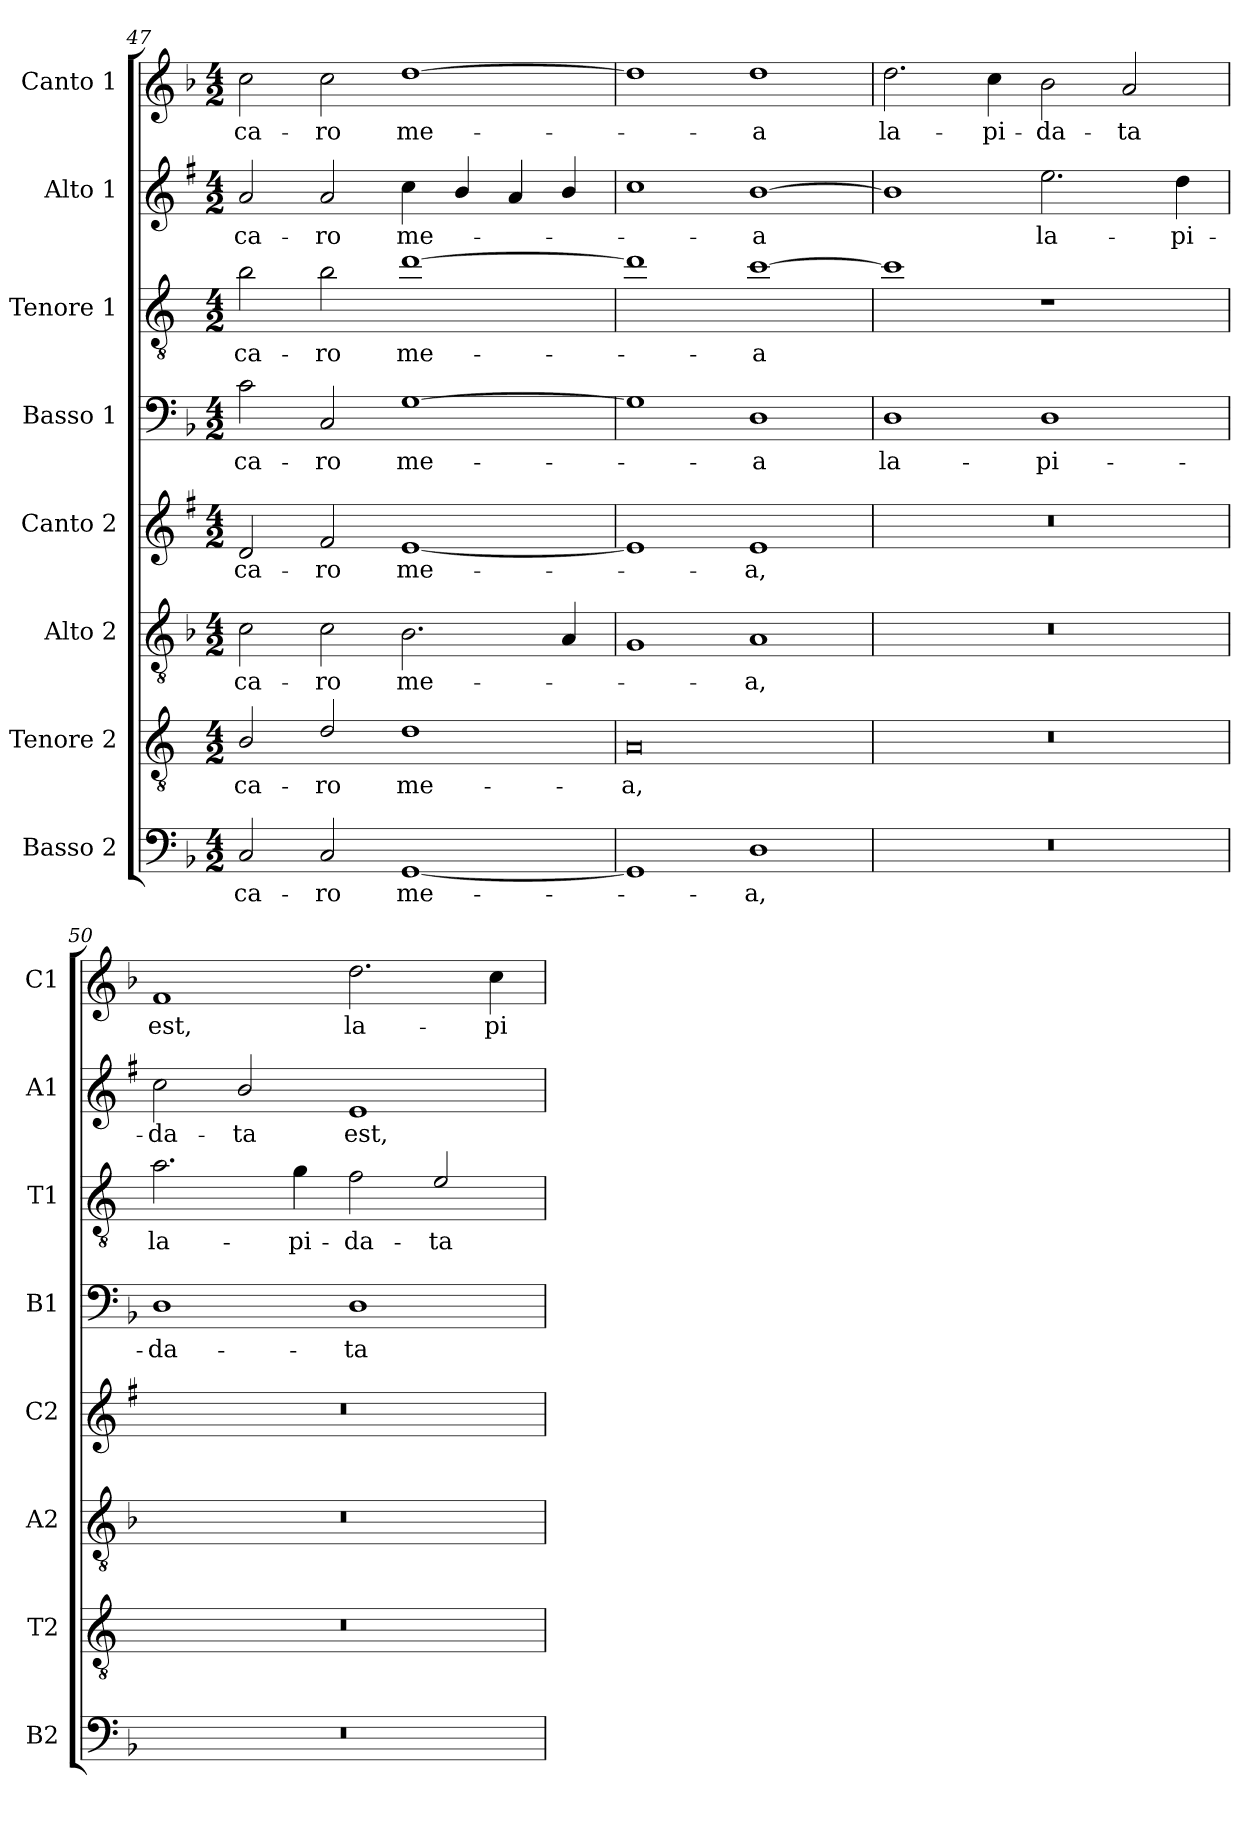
**kern	**text	**kern	**text	**kern	**text	**kern	**text	**kern	**text	**kern	**text	**kern	**text	**kern	**text
*part8	*part8	*part7	*part7	*part6	*part6	*part5	*part5	*part4	*part4	*part3	*part3	*part2	*part2	*part1	*part1
*staff8	*staff8	*staff7	*staff7	*staff6	*staff6	*staff5	*staff5	*staff4	*staff4	*staff3	*staff3	*staff2	*staff2	*staff1	*staff1
*I"Basso 2	*	*I"Tenore 2	*	*I"Alto 2	*	*I"Canto 2	*	*I"Basso 1	*	*I"Tenore 1	*	*I"Alto 1	*	*I"Canto 1	*
*I'B2	*	*I'T2	*	*I'A2	*	*I'C2	*	*I'B1	*	*I'T1	*	*I'A1	*	*I'C1	*
!!LO:PB:g=z
*clefF4	*	*clefGv2	*	*clefGv2	*	*clefG2	*	*clefF4	*	*clefGv2	*	*clefG2	*	*clefG2	*
*	*	*ITrd4c7	*	*	*	*ITrd1c2	*	*	*	*ITrd4c7	*	*ITrd1c2	*	*	*
*k[b-]	*	*k[b-]	*	*k[b-]	*	*k[b-]	*	*k[b-]	*	*k[b-]	*	*k[b-]	*	*k[b-]	*
*F:	*	*F:	*	*F:	*	*F:	*	*F:	*	*F:	*	*F:	*	*F:	*
*M4/2	*	*M4/2	*	*M4/2	*	*M4/2	*	*M4/2	*	*M4/2	*	*M4/2	*	*M4/2	*
=47	=47	=47	=47	=47	=47	=47	=47	=47	=47	=47	=47	=47	=47	=47	=47
!	!LO:LY:b	!	!LO:LY:b	!	!LO:LY:b	!	!LO:LY:b	!	!LO:LY:b	!	!LO:LY:b	!	!LO:LY:b	!	!LO:LY:b
2C/	ca-	2E/	ca-	2c\	ca-	2c/	ca-	2c\	ca-	2e\	ca-	2g/	ca-	2cc\	ca-
!	!LO:LY:b	!	!LO:LY:b	!	!LO:LY:b	!	!LO:LY:b	!	!LO:LY:b	!	!LO:LY:b	!	!LO:LY:b	!	!LO:LY:b
2C/	-ro	2G/	-ro	2c\	-ro	2e/	-ro	2C/	-ro	2e\	-ro	2g/	-ro	2cc\	-ro
!	!LO:LY:b	!	!LO:LY:b	!	!LO:LY:b	!	!LO:LY:b	!	!LO:LY:b	!	!LO:LY:b	!	!LO:LY:b	!	!LO:LY:b
[1GG	me-	1G	me-	2.B-\	me-	[1d	me-	[1G	me-	[1g	me-	4b-\	me-	[1dd	me-
.	.	.	.	.	.	.	.	.	.	.	.	4a/	.	.	.
.	.	.	.	.	.	.	.	.	.	.	.	4g/	.	.	.
.	.	.	.	4A/	.	.	.	.	.	.	.	4a/	.	.	.
=48	=48	=48	=48	=48	=48	=48	=48	=48	=48	=48	=48	=48	=48	=48	=48
!	!	!	!LO:LY:b	!	!	!	!	!	!	!	!	!	!	!	!
1GG]	.	0D	-a,	1G	.	1d]	.	1G]	.	1g]	.	1b-	.	1dd]	.
!	!LO:LY:b	!	!	!	!LO:LY:b	!	!LO:LY:b	!	!LO:LY:b	!	!LO:LY:b	!	!LO:LY:b	!	!LO:LY:b
1D	-a,	.	.	1A	-a,	1d	-a,	1D	-a	[1f	-a	[1a	-a	1dd	-a
=49	=49	=49	=49	=49	=49	=49	=49	=49	=49	=49	=49	=49	=49	=49	=49
!	!	!	!	!	!	!	!	!	!LO:LY:b	!	!	!	!	!	!LO:LY:b
0r	.	0r	.	0r	.	0r	.	1D	la-	1f]	.	1a]	.	2.dd\	la-
!	!	!	!	!	!	!	!	!	!	!	!	!	!	!	!LO:LY:b
.	.	.	.	.	.	.	.	.	.	.	.	.	.	4cc\	-pi-
!	!	!	!	!	!	!	!	!	!LO:LY:b	!	!	!	!LO:LY:b	!	!LO:LY:b
.	.	.	.	.	.	.	.	1D	-pi-	1r	.	2.dd\	la-	2b-\	-da-
!	!	!	!	!	!	!	!	!	!	!	!	!	!	!	!LO:LY:b
.	.	.	.	.	.	.	.	.	.	.	.	.	.	2a/	-ta
!	!	!	!	!	!	!	!	!	!	!	!	!	!LO:LY:b	!	!
.	.	.	.	.	.	.	.	.	.	.	.	4cc\	-pi-	.	.
=50	=50	=50	=50	=50	=50	=50	=50	=50	=50	=50	=50	=50	=50	=50	=50
!	!	!	!	!	!	!	!	!	!LO:LY:b	!	!LO:LY:b	!	!LO:LY:b	!	!LO:LY:b
0r	.	0r	.	0r	.	0r	.	1D	-da-	2.d\	la-	2b-\	-da-	1f	est,
!	!	!	!	!	!	!	!	!	!	!	!	!	!LO:LY:b	!	!
.	.	.	.	.	.	.	.	.	.	.	.	2a/	-ta	.	.
!	!	!	!	!	!	!	!	!	!	!	!LO:LY:b	!	!	!	!
.	.	.	.	.	.	.	.	.	.	4c\	-pi-	.	.	.	.
!	!	!	!	!	!	!	!	!	!LO:LY:b	!	!LO:LY:b	!	!LO:LY:b	!	!LO:LY:b
.	.	.	.	.	.	.	.	1D	-ta	2B-\	-da-	1d	est,	2.dd\	la-
!	!	!	!	!	!	!	!	!	!	!	!LO:LY:b	!	!	!	!
.	.	.	.	.	.	.	.	.	.	2A/	-ta	.	.	.	.
!	!	!	!	!	!	!	!	!	!	!	!	!	!	!	!LO:LY:b
.	.	.	.	.	.	.	.	.	.	.	.	.	.	4cc\	-pi-
=	=	=	=	=	=	=	=	=	=	=	=	=	=	=	=
*-	*-	*-	*-	*-	*-	*-	*-	*-	*-	*-	*-	*-	*-	*-	*-
